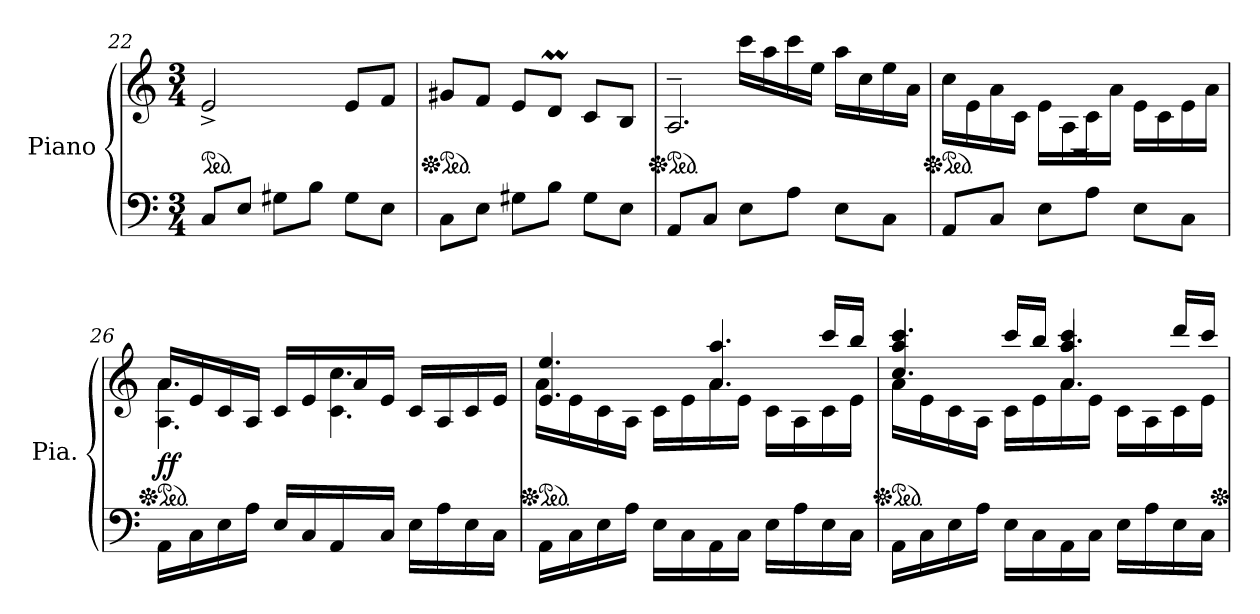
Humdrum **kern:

**kern	**kern	**dynam
*part1	*part1	*part1
*staff2	*staff1	*staff1/2
*I"Piano	*	*
*I'Pia.	*	*
*clefF4	*clefG2	*
*k[]	*k[]	*
*M3/4	*M3/4	*
*	*ped	*
=22	=22	=22
8C/L	2e^/	.
8E/J	.	.
8G#X\L	.	.
8B\J	.	.
8G#\L	8e/L	.
8E\J	8f/J	.
=23	=23	=23
*	*Xped	*
*	*ped	*
8C\L	8g#X/L	.
8E\J	8f/J	.
8G#X\L	8e/L	.
8B\J	8dM/J	.
8G#\L	8c/L	.
8E\J	8B/J	.
!!LO:LB:g=z
=24	=24	=24
*	*Xped	*
*	*ped	*
*	*^	*
8AA/L	2.A~/	4ryy	.
8C/J	.	.	.
8E\L	.	16ccc\LL	.
.	.	16aa\	.
8A\J	.	16ccc\	.
.	.	16ee\JJ	.
8E\L	.	16aa\LL	.
.	.	16cc\	.
8C\J	.	16ee\	.
.	.	16a\JJ	.
=25	=25	=25	=25
*	*Xped	*	*
*	*ped	*	*
8AA/L	2.rD	16cc\LL	.
.	.	16e\	.
8C/J	.	16a\	.
.	.	16c\JJ	.
8E\L	.	16e\LL	.
.	.	16A\	.
8A\J	.	16c\	.
.	.	16a\JJ	.
8E\L	.	16e\LL	.
.	.	16c\	.
8C\J	.	16e\	.
.	.	16a\JJ	.
=26	=26	=26	=26
*	*Xped	*	*
*	*ped	*	*
!	!	!	!LO:DY:b
16AA\LL	4.A\ 4.a\	16a/LL	ff
16C\	.	16e/	.
16E\	.	16c/	.
16A\JJ	.	16A/JJ	.
16E/LL	.	16c/LL	.
16C/	.	16e/	.
16AA/	4.c\ 4.cc\	16a/	.
16C/JJ	.	16e/JJ	.
16E\LL	.	16c/LL	.
16A\	.	16A/	.
16E\	.	16c/	.
16C\JJ	.	16e/JJ	.
*	*v	*v	*
!!LO:PB:g=z
=27	=27	=27
*	*Xped	*
*	*ped	*
*	*^	*
*	*	*^	*
16AA\LL	4.e/ 4.ee/	16a\LL	8ryy	.
16C\	.	16e\	.	.
*	*	*v	*v	*
16E\	.	16c\	.
16A\JJ	.	16A\JJ	.
16E\LL	.	16c\LL	.
16C\	.	16e\	.
16AA\	4.a/ 4.aa/	16a\	.
16C\JJ	.	16e\JJ	.
16E\LL	.	16c\LL	.
16A\	.	16A\	.
*	*	*^	*
16E\	.	16c\	16ccc/LL	.
16C\JJ	.	16e\JJ	16bb/JJ	.
=28	=28	=28	=28	=28
*	*Xped	*	*	*
*	*ped	*	*	*
16AA\LL	4.cc/ 4.ccc/	16a\LL	4aa/ 4ccc/	.
16C\	.	16e\	.	.
16E\	.	16c\	.	.
16A\JJ	.	16A\JJ	.	.
16E\LL	.	16c\LL	16ccc/LL	.
16C\	.	16e\	16bb/JJ	.
16AA\	4.a/ 4.aa/	16a\	4aa/ 4ccc/	.
16C\JJ	.	16e\JJ	.	.
16E\LL	.	16c\LL	.	.
16A\	.	16A\	.	.
16E\	.	16c\	16ddd/LL	.
16C\JJ	.	16e\JJ	16ccc/JJ	.
*	*Xped	*	*	*
*	*v	*v	*v	*
=	=	=
*-	*-	*-
